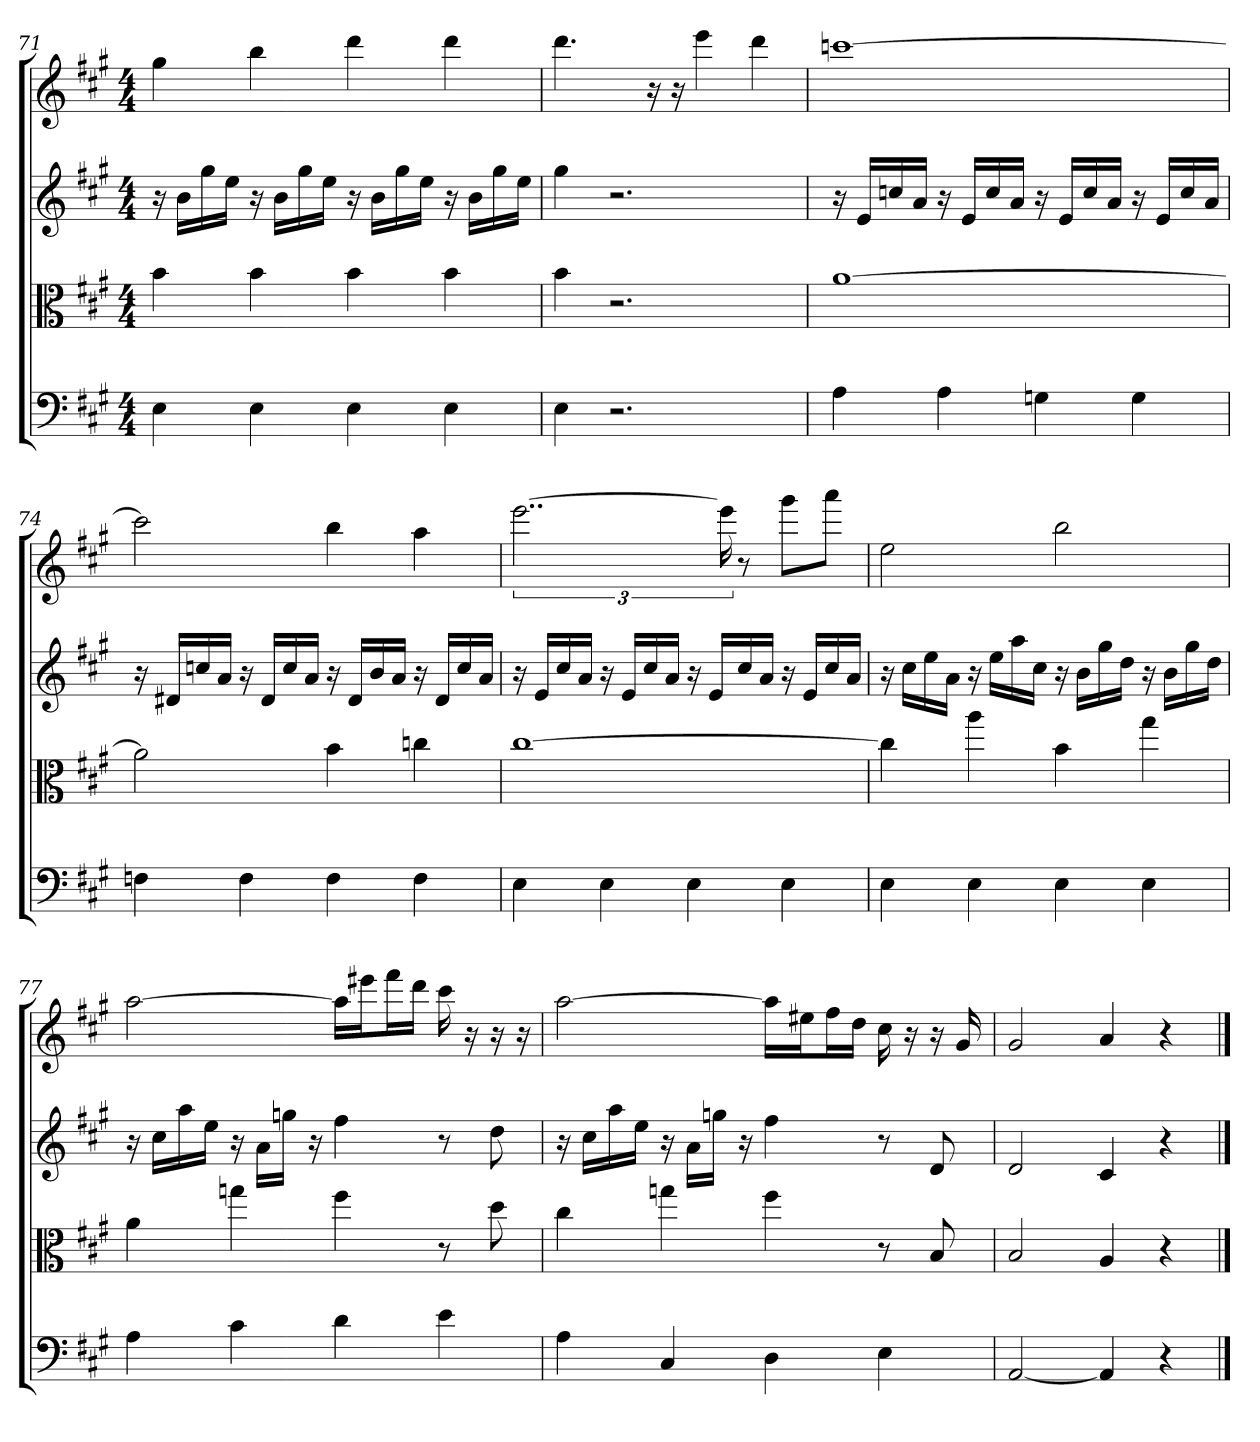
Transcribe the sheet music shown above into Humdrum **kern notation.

**kern	**kern	**kern	**kern
*part4	*part3	*part2	*part1
*staff4	*staff3	*staff2	*staff1
*clefF4	*clefC3	*clefG2	*clefG2
*k[f#c#g#]	*k[f#c#g#]	*k[f#c#g#]	*k[f#c#g#]
*A:	*A:	*A:	*A:
*M4/4	*M4/4	*M4/4	*M4/4
=71	=71	=71	=71
4E	4b	16r	4gg#
.	.	16b\LL	.
.	.	16gg#\	.
.	.	16ee\JJ	.
4E	4b	16r	4bb
.	.	16b\LL	.
.	.	16gg#\	.
.	.	16ee\JJ	.
4E	4b	16r	4ddd
.	.	16b\LL	.
.	.	16gg#\	.
.	.	16ee\JJ	.
4E	4b	16r	4ddd
.	.	16b\LL	.
.	.	16gg#\	.
.	.	16ee\JJ	.
=72	=72	=72	=72
4E	4b	4gg#	4.ddd
2.r	2.r	2.r	.
.	.	.	16r
.	.	.	16r
.	.	.	4eee
.	.	.	4ddd
=73	=73	=73	=73
4A	[1a	16r	[1cccn
.	.	16e/LL	.
.	.	16ccn/	.
.	.	16a/JJ	.
4A	.	16r	.
.	.	16e/LL	.
.	.	16cc/	.
.	.	16a/JJ	.
4Gn	.	16r	.
.	.	16e/LL	.
.	.	16cc/	.
.	.	16a/JJ	.
4G	.	16r	.
.	.	16e/LL	.
.	.	16cc/	.
.	.	16a/JJ	.
=74	=74	=74	=74
4Fn	2a]	16r	2ccc]
.	.	16d#X/LL	.
.	.	16ccn/	.
.	.	16a/JJ	.
4F	.	16r	.
.	.	16d#/LL	.
.	.	16cc/	.
.	.	16a/JJ	.
4F	4b	16r	4bb
.	.	16d#/LL	.
.	.	16b/	.
.	.	16a/JJ	.
4F	4ccn	16r	4aa
.	.	16d#/LL	.
.	.	16cc/	.
.	.	16a/JJ	.
=75	=75	=75	=75
4E	[1cc#	16r	[3..eee
.	.	16e/LL	.
.	.	16cc#/	.
.	.	16a/JJ	.
4E	.	16r	.
.	.	16e/LL	.
.	.	16cc#/	.
.	.	16a/JJ	.
4E	.	16r	.
.	.	16e/LL	.
.	.	.	24eee]
.	.	16cc#/	8r
.	.	16a/JJ	.
4E	.	16r	8ggg#\L
.	.	16e/LL	.
.	.	16cc#/	8aaa\J
.	.	16a/JJ	.
=76	=76	=76	=76
4E	4cc#]	16r	2ee
.	.	16cc#\LL	.
.	.	16ee\	.
.	.	16a\JJ	.
4E	4aa	16r	.
.	.	16ee\LL	.
.	.	16aa\	.
.	.	16cc#\JJ	.
4E	4b	16r	2bb
.	.	16b\LL	.
.	.	16gg#\	.
.	.	16dd\JJ	.
4E	4gg#	16r	.
.	.	16b\LL	.
.	.	16gg#\	.
.	.	16dd\JJ	.
=77	=77	=77	=77
4A	4a	16r	[2aa
.	.	16cc#\LL	.
.	.	16aa\	.
.	.	16ee\JJ	.
4c#	4ggn	16r	.
.	.	16a\LL	.
.	.	16ggn\JJ	.
.	.	16r	.
4d	4ff#	4ff#	16aa\LL]
.	.	.	16eee#X\J
.	.	.	16fff#\L
.	.	.	16ddd\JJ
4e	8r	8r	16ccc#
.	.	.	16r
.	8dd	8dd	16r
.	.	.	16r
=78	=78	=78	=78
4A	4cc#	16r	[2aa
.	.	16cc#\LL	.
.	.	16aa\	.
.	.	16ee\JJ	.
4C#	4ggn	16r	.
.	.	16a\LL	.
.	.	16ggn\JJ	.
.	.	16r	.
4D	4ff#	4ff#	16aa\LL]
.	.	.	16ee#X\J
.	.	.	16ff#\L
.	.	.	16dd\JJ
4E	8r	8r	16cc#
.	.	.	16r
.	8B	8d	16r
.	.	.	16g#
=79	=79	=79	=79
[2AA	2B	2d	2g#
4AA]	4A	4c#	4a
4r	4r	4r	4r
==	==	==	==
*-	*-	*-	*-
